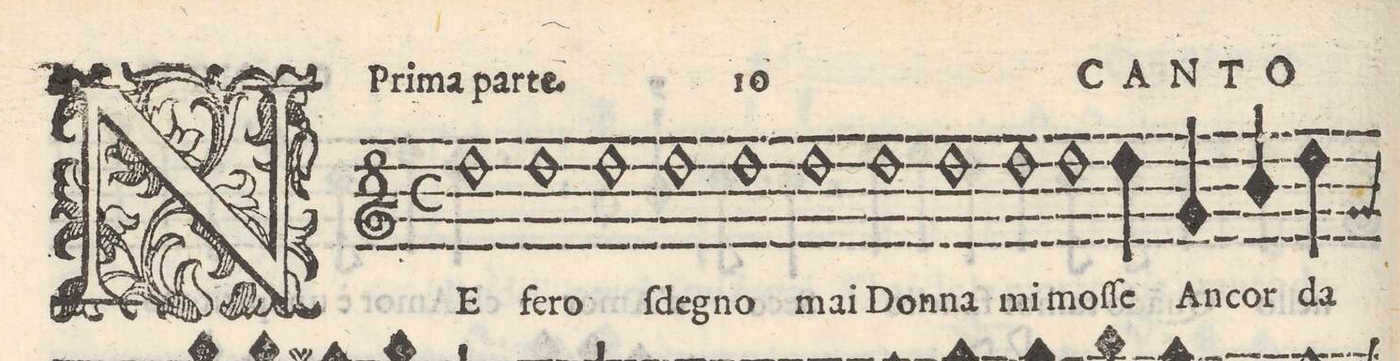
**kern	**text
*I"CANTO	*
*clefG2	*
*k[]	*
*M2/1	*
1dd	Ne
1dd	fe-
=2-	=2-
1dd	-ro
1dd	ſde-
=3-	=3-
1dd	-gno
1dd	mai
=4-	=4-
1dd	Don-
1dd	-na
=5-	=5-
1dd	mi
1dd	moſ-
=6-	=6-
4dd\	-ſe
4g/	An-
4b/	-cor
4dd\	da
*-	*-
